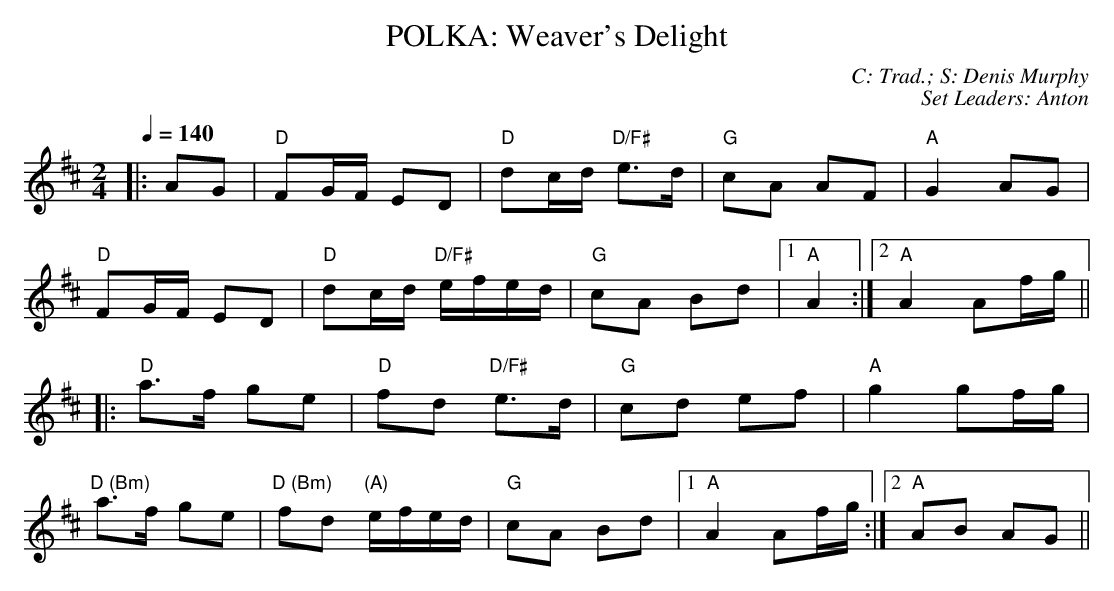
X:1
T: POLKA: Weaver's Delight
C: C: Trad.; S: Denis Murphy
C: Set Leaders: Anton
M: 2/4
L: 1/8
Q: 1/4=140
K: Dmaj
|:AG|"D"FG/F/ ED|"D"dc/d/ "D/F#"e>d|"G"cA AF|"A"G2 AG|
"D"FG/F/ ED|"D"dc/d/ "D/F#"e/f/e/d/|"G"cA Bd|1 "A"A2:|2 "A"A2 Af/g/||
|:"D"a>f ge|"D"fd "D/F#"e>d|"G"cd ef|"A"g2 gf/g/|
"D (Bm)"a>f ge|"D (Bm)"fd "(A)"e/f/e/d/|"G"cA Bd|1 "A"A2 Af/g/:|2 "A"AB AG||
